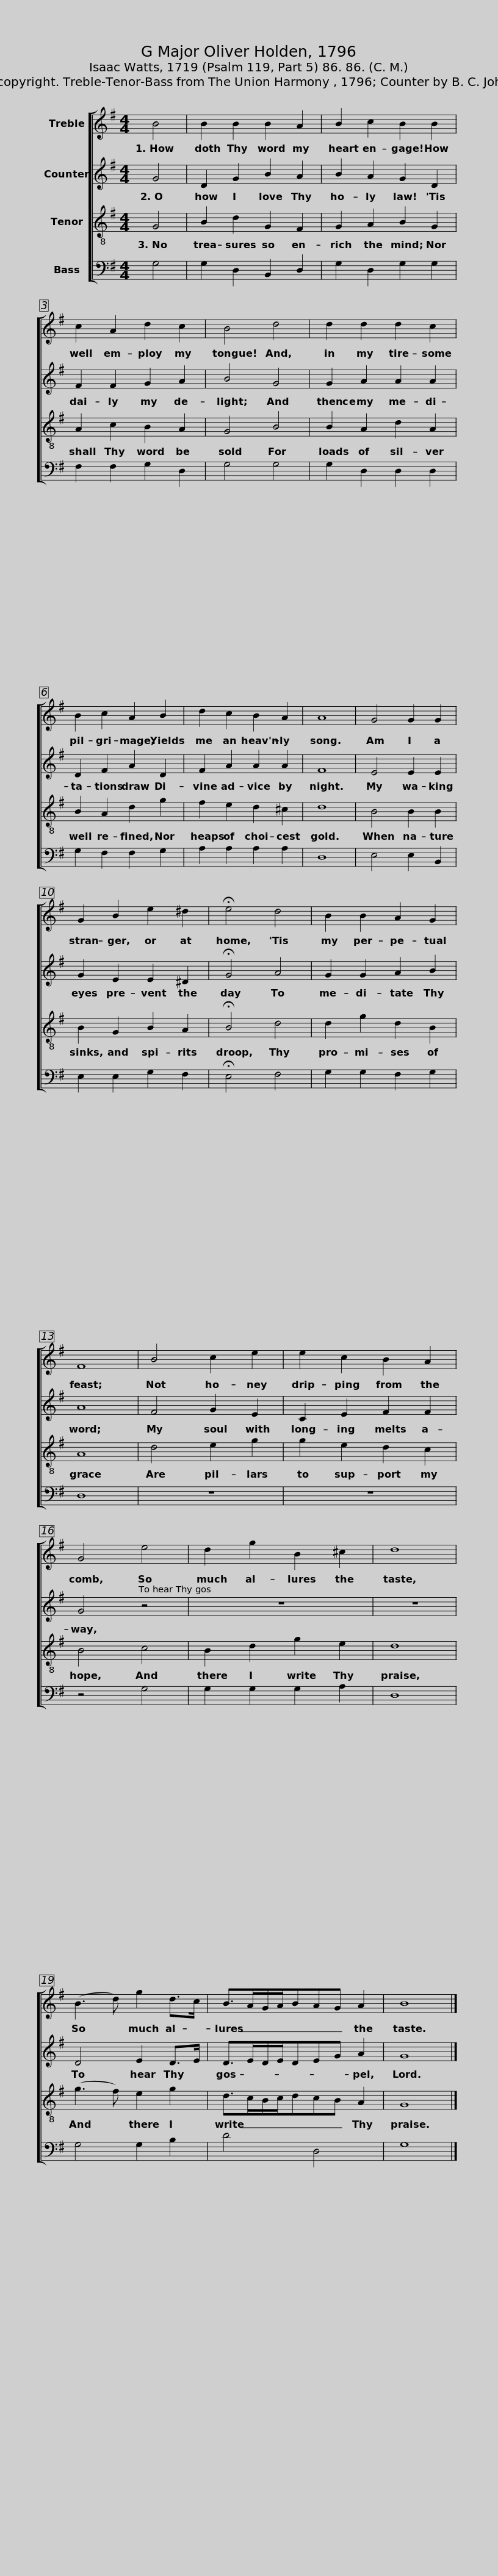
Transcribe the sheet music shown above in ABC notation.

X:1
%%score [ 1 2 3 4 ]
L:1/8
M:4/4
I:linebreak $
K:G
V:1 treble
V:2 treble
V:3 treble-8
V:4 bass
V:1
 B4 | B2 B2 B2 A2 | B2 c2 B2 B2 | c2 A2 d2 c2 |$ B4 d4 | %5
 d2 d2 d2 c2 | B2 c2 A2 B2 | d2 c2 B2 A2 |$ A8 | G4 G2 G2 | %10
 G2 B2 e2 ^d2 | !fermata!e4 d4 | B2 B2 A2 G2 | F8 |$ B4 c2 e2 | %15
 e2 c2 B2 A2 | G4 e4 | d2 g2 B2 ^c2 | d8 |$ (B3 d) g2 d>c | %20
 B>AG/A/BAG A2 | B8 |] %22
V:2
 G4 | D2 G2 B2 A2 | B2 A2 G2 D2 | F2 F2 G2 A2 |$ B4 G4 | %5
 G2 A2 A2 A2 | D2 F2 A2 D2 | F2 A2 A2 A2 |$ F8 | E4 E2 E2 | %10
 G2 E2 E2 ^D2 | !fermata!G4 A4 | G2 G2 A2 B2 | A8 |$ F4 G2 E2 | %15
 C2 E2 F2 F2 | G4 z4 | z8 | z8 |$ D4 E2 D>E | %20
 D>ED/E/DEG A2 | G8 |] %22
V:3
 G4 | B2 d2 G2 F2 | G2 A2 B2 G2 | A2 c2 B2 A2 |$ G4 B4 | %5
 B2 A2 d2 A2 | B2 A2 d2 g2 | f2 e2 d2 ^c2 |$ d8 | B4 B2 B2 | %10
 B2 G2 B2 A2 | !fermata!B4 d4 | d2 g2 d2 B2 | A8 |$ d4 e2 g2 | %15
 g2 e2 d2 c2 | B4 c4 | B2 d2 g2 e2 | d8 |$ (g3 f) e2 g2 | %20
 d>cB/c/dcB A2 | G8 |] %22
V:4
 G,4 | G,2 D,2 B,,2 D,2 | G,2 D,2 G,2 G,2 | F,2 F,2 G,2 D,2 |$ G,4 G,4 | %5
 G,2 D,2 D,2 D,2 | G,2 F,2 F,2 G,2 | A,2 A,2 A,2 A,2 |$ D,8 | E,4 E,2 B,,2 | %10
 E,2 E,2 G,2 F,2 | !fermata!E,4 F,4 | G,2 G,2 F,2 G,2 | D,8 |$ z8 | %15
 z8 | z4 G,4 | G,2 G,2 G,2 A,2 | D,8 |$ G,4 G,2 B,2 | %20
 D4 D,4 | G,8 |] %22
